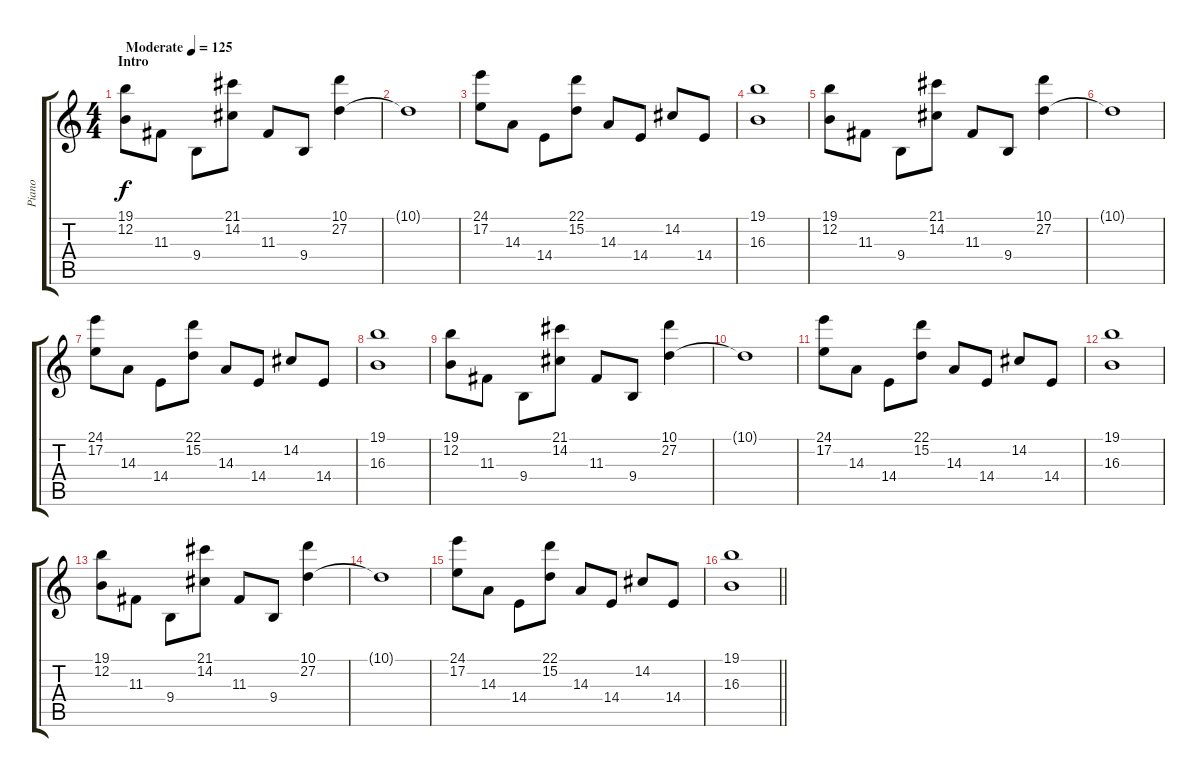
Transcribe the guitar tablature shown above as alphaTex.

\track ("Piano" "Piano") {instrument acousticgrandpiano}
\staff {score tabs}
\tuning (E4 B3 G3 D3 A2 E2) {hide}
\ts (4 4)
\section ("" "Intro")
\tempo (125 "Moderate")
\clef g2
\ks c
(19.1 12.2).8{dy f instrument acousticgrandpiano} 11.3.8 9.4.8 (21.1 14.2).8 11.3.8 9.4.8 (10.1 27.2).4 |
10.1{t}.1 |
(24.1 17.2).8 14.3.8 14.4.8 (22.1 15.2).8 14.3.8 14.4.8 14.2.8 14.4.8 |
(19.1 16.3).1 |
(19.1 12.2).8 11.3.8 9.4.8 (21.1 14.2).8 11.3.8 9.4.8 (10.1 27.2).4 |
10.1{t}.1 |
(24.1 17.2).8 14.3.8 14.4.8 (22.1 15.2).8 14.3.8 14.4.8 14.2.8 14.4.8 |
(19.1 16.3).1 |
(19.1 12.2).8 11.3.8 9.4.8 (21.1 14.2).8 11.3.8 9.4.8 (10.1 27.2).4 |
10.1{t}.1 |
(24.1 17.2).8 14.3.8 14.4.8 (22.1 15.2).8 14.3.8 14.4.8 14.2.8 14.4.8 |
(19.1 16.3).1 |
(19.1 12.2).8 11.3.8 9.4.8 (21.1 14.2).8 11.3.8 9.4.8 (10.1 27.2).4 |
10.1{t}.1 |
(24.1 17.2).8 14.3.8 14.4.8 (22.1 15.2).8 14.3.8 14.4.8 14.2.8 14.4.8 |
\barLineRight lightlight
(19.1 16.3).1
